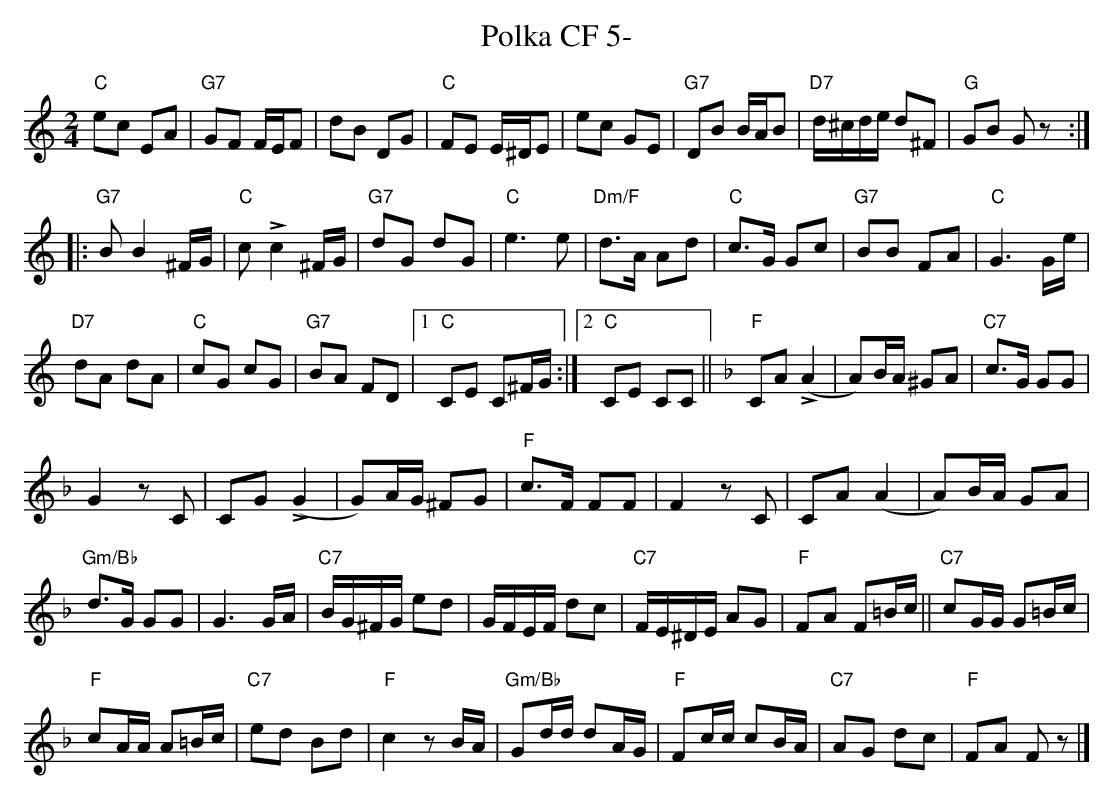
X:1
T:Polka CF 5-
M:2/4
L:1/8
K:Cmaj
"C"ec EA | "G7"GF F/2E/2F | dB DG | "C"FE E/2^D/2E | ec GE | "G7"DB B/2A/2B | "D7"d/2^c/2d/2e/2 d^F | "G"GB Gz ::
"G7"BB2^F/2G/2 | "C"c!>!c2 ^F/2G/2 | "G7"dG dG | "C"e3e | "Dm/F"d>A Ad | "C"c>G Gc | "G7"BB FA | "C"G3 G/2e/2 |
"D7"dA dA | "C"cG cG | "G7"BA FD |1 "C"CE C^F/2G/2 :|2 "C"CE CC || [K:Fmaj] "F"CA (!>!A2 | A)B/2A/2 ^GA | "C7"c>G GG |
G2zC | CG (!>!G2 | G)A/2G/2 ^FG | "F"c>F FF | F2zC | CA (A2 | A)B/2A/2 GA |
"Gm/Bb"d>G GG | G3 G/2A/2 | "C7"B/2G/2^F/2G/2 ed | G/2F/2E/2F/2 dc | "C7"F/2E/2^D/2E/2 AG | "F"FA F=B/2c/2 || "C7"cG/2G/2 G=B/2c/2 |
"F"cA/2A/2 A=B/2c/2 | "C7"ed Bd | "F"c2zB/2A/2 | "Gm/Bb"Gd/2d/2 dA/2G/2 | "F"Fc/2c/2 cB/2A/2 | "C7"AG dc | "F"FA Fz |]
